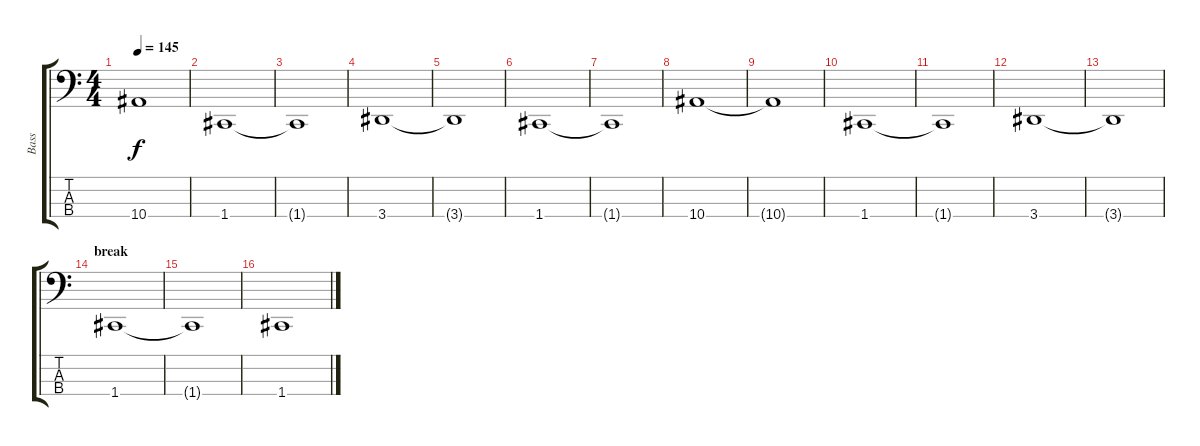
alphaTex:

\track ("Bass" "Bass") {instrument electricbasspick bank 255}
\staff {score tabs}
\tuning (F2 C2 G1 C1) {hide}
\ts (4 4)
\tempo 145
\clef f4
\ks c
10.4{t}.1{dy f} |
1.4.1 |
1.4{t}.1 |
3.4.1 |
3.4{t}.1 |
1.4.1 |
1.4{t}.1 |
10.4.1 |
10.4{t}.1 |
1.4.1 |
1.4{t}.1 |
3.4.1 |
3.4{t}.1 |
\section ("" "break")
1.4.1{volume 0} |
1.4{t}.1 |
1.4.1
